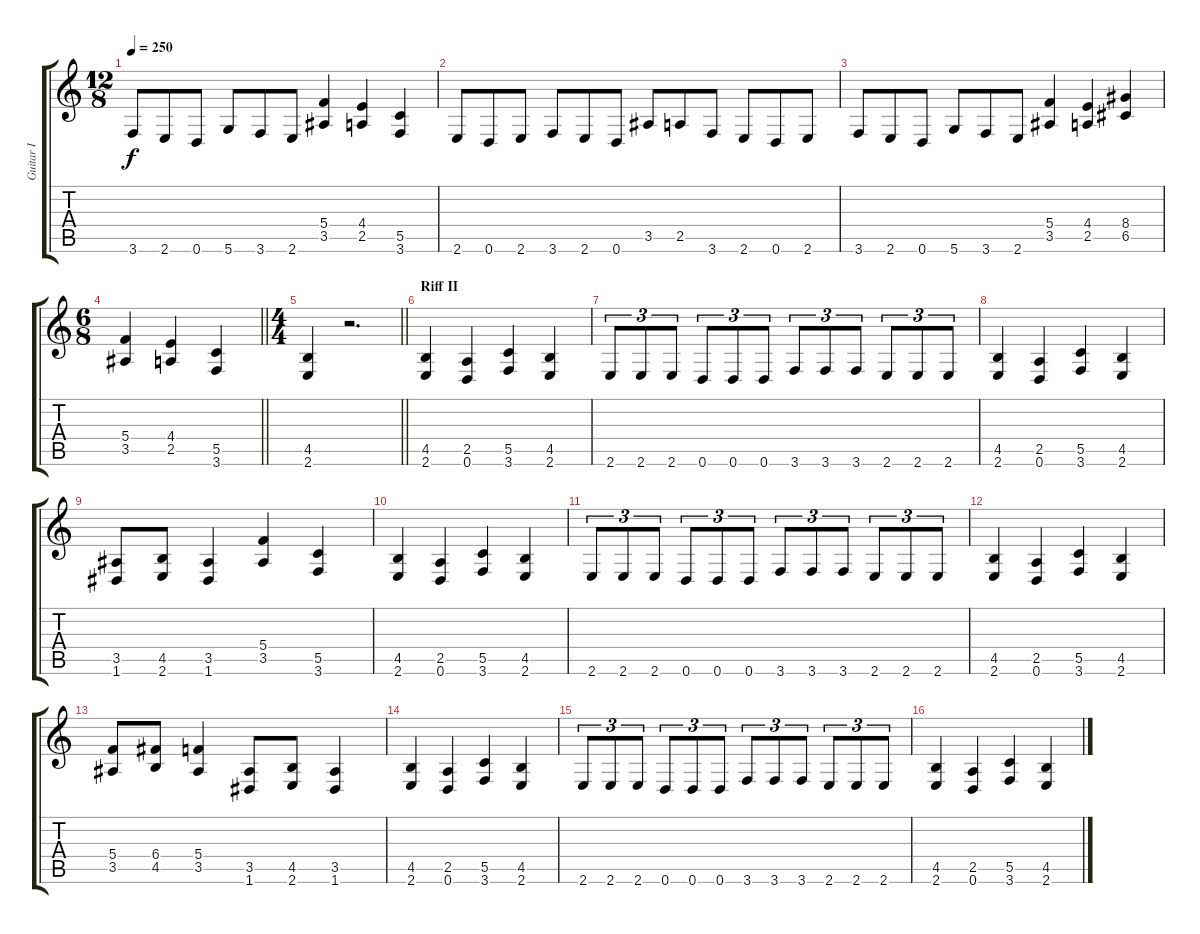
\track ("Guitar I" "Guitar I") {instrument distortionguitar}
\staff {score tabs}
\tuning (D4 A3 F3 C3 G2 D2) {hide}
\ts (12 8)
\tempo 250
\clef g2
\ks c
3.6.8{dy f} 2.6.8 0.6.8 5.6.8 3.6.8 2.6.8 (5.4 3.5).4 (4.4 2.5).4 (5.5 3.6).4 |
2.6.8 0.6.8 2.6.8 3.6.8 2.6.8 0.6.8 3.5.8 2.5.8 3.6.8 2.6.8 0.6.8 2.6.8 |
3.6.8 2.6.8 0.6.8 5.6.8 3.6.8 2.6.8 (5.4 3.5).4 (4.4 2.5).4 (8.4 6.5).4 |
\ts (6 8)
\barLineRight lightlight
(5.4 3.5).4 (4.4 2.5).4 (5.5 3.6).4 |
\ts (4 4)
\section ("" "")
\barLineRight lightlight
(4.5 2.6).4 r.2{d} |
\section ("" "Riff II")
(4.5 2.6).4 (2.5 0.6).4 (5.5 3.6).4 (4.5 2.6).4 |
2.6.8{tu (3 2)} 2.6.8{tu (3 2)} 2.6.8{tu (3 2)} 0.6.8{tu (3 2)} 0.6.8{tu (3 2)} 0.6.8{tu (3 2)} 3.6.8{tu (3 2)} 3.6.8{tu (3 2)} 3.6.8{tu (3 2)} 2.6.8{tu (3 2)} 2.6.8{tu (3 2)} 2.6.8{tu (3 2)} |
(4.5 2.6).4 (2.5 0.6).4 (5.5 3.6).4 (4.5 2.6).4 |
(3.5 1.6).8 (4.5 2.6).8 (3.5 1.6).4 (5.4 3.5).4 (5.5 3.6).4 |
(4.5 2.6).4 (2.5 0.6).4 (5.5 3.6).4 (4.5 2.6).4 |
2.6.8{tu (3 2)} 2.6.8{tu (3 2)} 2.6.8{tu (3 2)} 0.6.8{tu (3 2)} 0.6.8{tu (3 2)} 0.6.8{tu (3 2)} 3.6.8{tu (3 2)} 3.6.8{tu (3 2)} 3.6.8{tu (3 2)} 2.6.8{tu (3 2)} 2.6.8{tu (3 2)} 2.6.8{tu (3 2)} |
(4.5 2.6).4 (2.5 0.6).4 (5.5 3.6).4 (4.5 2.6).4 |
(5.4 3.5).8 (6.4 4.5).8 (5.4 3.5).4 (3.5 1.6).8 (4.5 2.6).8 (3.5 1.6).4 |
(4.5 2.6).4 (2.5 0.6).4 (5.5 3.6).4 (4.5 2.6).4 |
2.6.8{tu (3 2)} 2.6.8{tu (3 2)} 2.6.8{tu (3 2)} 0.6.8{tu (3 2)} 0.6.8{tu (3 2)} 0.6.8{tu (3 2)} 3.6.8{tu (3 2)} 3.6.8{tu (3 2)} 3.6.8{tu (3 2)} 2.6.8{tu (3 2)} 2.6.8{tu (3 2)} 2.6.8{tu (3 2)} |
(4.5 2.6).4 (2.5 0.6).4 (5.5 3.6).4 (4.5 2.6).4
